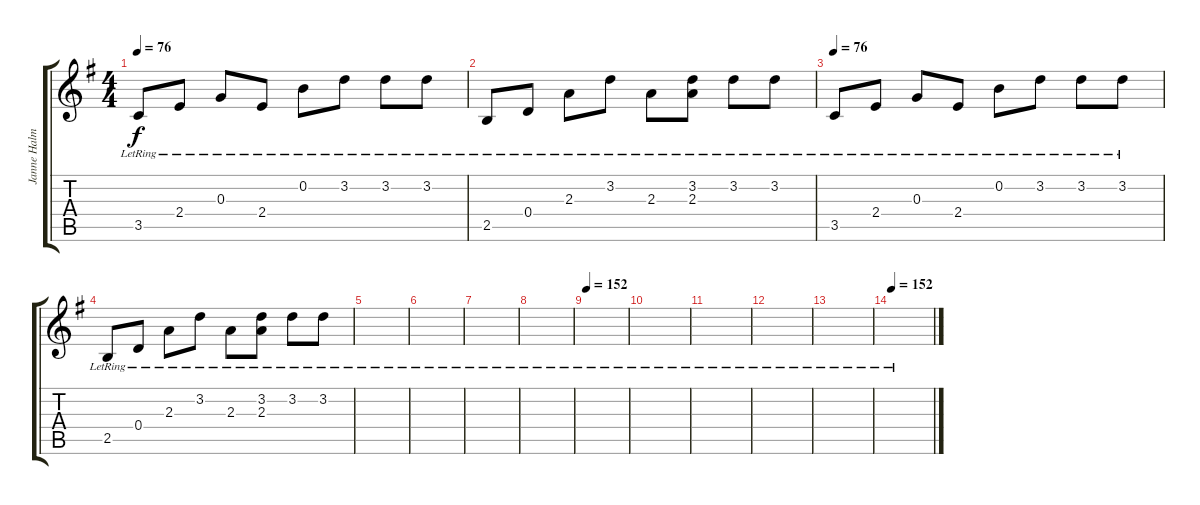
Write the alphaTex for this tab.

\track ("Janne Halmkrona" "Janne Halm") {instrument acousticguitarsteel}
\staff {score tabs}
\tuning (E4 B3 G3 D3 A2 E2) {hide}
\ts (4 4)
\tempo 76
\clef g2
\ks eminor
3.5{lr}.8{dy f} 2.4{lr}.8 0.3{lr}.8 2.4{lr}.8 0.2{lr}.8 3.2{lr}.8 3.2{lr}.8 3.2{lr}.8 |
2.5{lr}.8 0.4{lr}.8 2.3{lr}.8 3.2{lr}.8 2.3{lr}.8 (3.2{lr} 2.3{lr}).8 3.2{lr}.8 3.2{lr}.8 |
\tempo 76
3.5{lr}.8 2.4{lr}.8 0.3{lr}.8 2.4{lr}.8 0.2{lr}.8 3.2{lr}.8 3.2{lr}.8 3.2{lr}.8 |
2.5{lr}.8 0.4{lr}.8 2.3{lr}.8 3.2{lr}.8 2.3{lr}.8 (3.2{lr} 2.3{lr}).8 3.2{lr}.8 3.2{lr}.8 |
|
|
|
|
\tempo 152
|
|
|
|
|
\tempo 152
